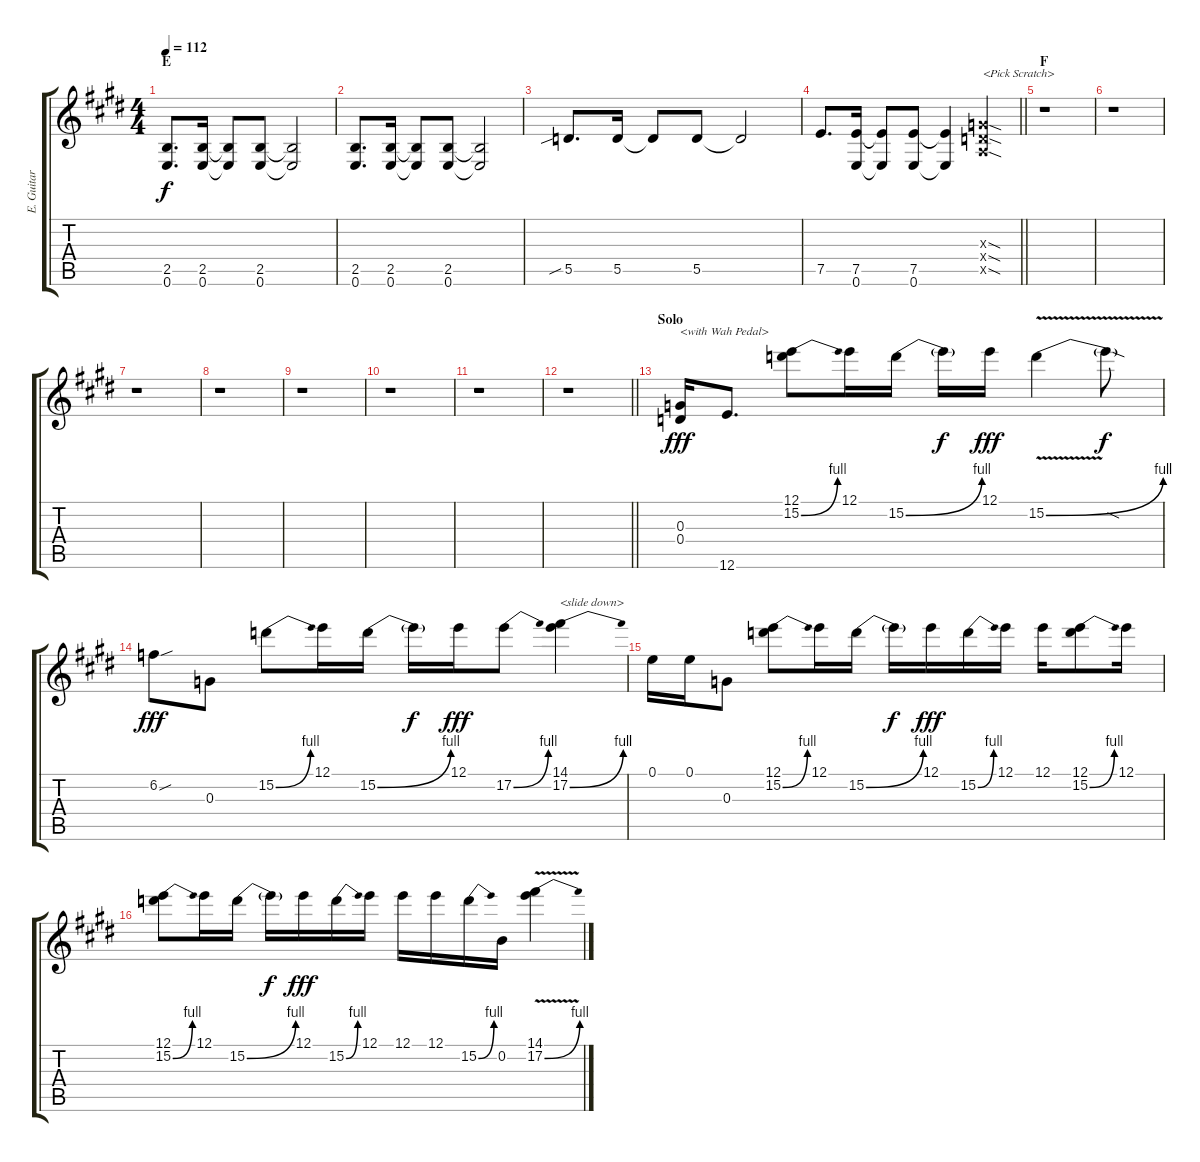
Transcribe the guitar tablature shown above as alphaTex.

\track ("E. Guitar III" "E. Guitar ") {instrument overdrivenguitar}
\staff {score tabs}
\tuning (E4 B3 G3 D3 A2 E2) {hide}
\ts (4 4)
\section ("" "E")
\tempo 112
\clef g2
\ks e
(2.5 0.6).8{d dy f} (2.5 0.6).16 (2.5{t} 0.6{t}).8 (2.5 0.6).8 (2.5{t} 0.6{t}).2 |
(2.5 0.6).8{d} (2.5 0.6).16 (2.5{t} 0.6{t}).8 (2.5 0.6).8 (2.5{t} 0.6{t}).2 |
5.5{sib}.8{d} 5.5.16 5.5{t}.8 5.5.8 5.5{t}.2 |
\barLineRight lightlight
7.5.8{d} (7.5 0.6).16 (7.5{t} 0.6{t}).8 (7.5 0.6).8 (7.5{t} 0.6{t}).4 (0.3{sod x} 0.4{sod x} 0.5{sod x}).4{txt "<Pick Scratch>"} |
\section ("" "F")
r.1 |
r.1 |
r.1 |
r.1 |
r.1 |
r.1 |
r.1 |
\barLineRight lightlight
r.1 |
\section ("" "Solo")
(0.3 0.4).16{txt "<with Wah Pedal>" dy fff} 12.6.8{d} (12.1 15.2{be (bend 0 0 60 4)}).8 12.1.16 15.2{be (bend 0 0 60 4)}.16 15.2{t}.16{dy f} 12.1.16{dy fff} 15.2{be (bend 0 0 60 4) v}.4 15.2{sod t}.8{dy f} |
6.2{sou}.8{dy fff} 0.3.8 15.2{be (bend 0 0 60 4)}.8 12.1.16 15.2{be (bend 0 0 60 4)}.16 15.2{t}.16{dy f} 12.1.16{dy fff} 17.2{be (bend 0 0 60 4)}.8 (14.1 17.2{be (bend 0 0 60 4)}).4{txt "<slide down>"} |
0.1.16 0.1.16 0.3.8 (12.1 15.2{be (bend 0 0 60 4)}).8 12.1.16 15.2{be (bend 0 0 60 4)}.16 15.2{t}.16{dy f} 12.1.16{dy fff} 15.2{be (bend 0 0 60 4)}.16 12.1.16 12.1.16 (12.1 15.2{be (bend 0 0 60 4)}).8 12.1.16 |
(12.1 15.2{be (bend 0 0 60 4)}).8 12.1.16 15.2{be (bend 0 0 60 4)}.16 15.2{t}.16{dy f} 12.1.16{dy fff} 15.2{be (bend 0 0 60 4)}.16 12.1.16 12.1.16 12.1.16 15.2{be (bend 0 0 60 4)}.16 0.2.16 (14.1 17.2{be (bend 0 0 60 4) v}).4
